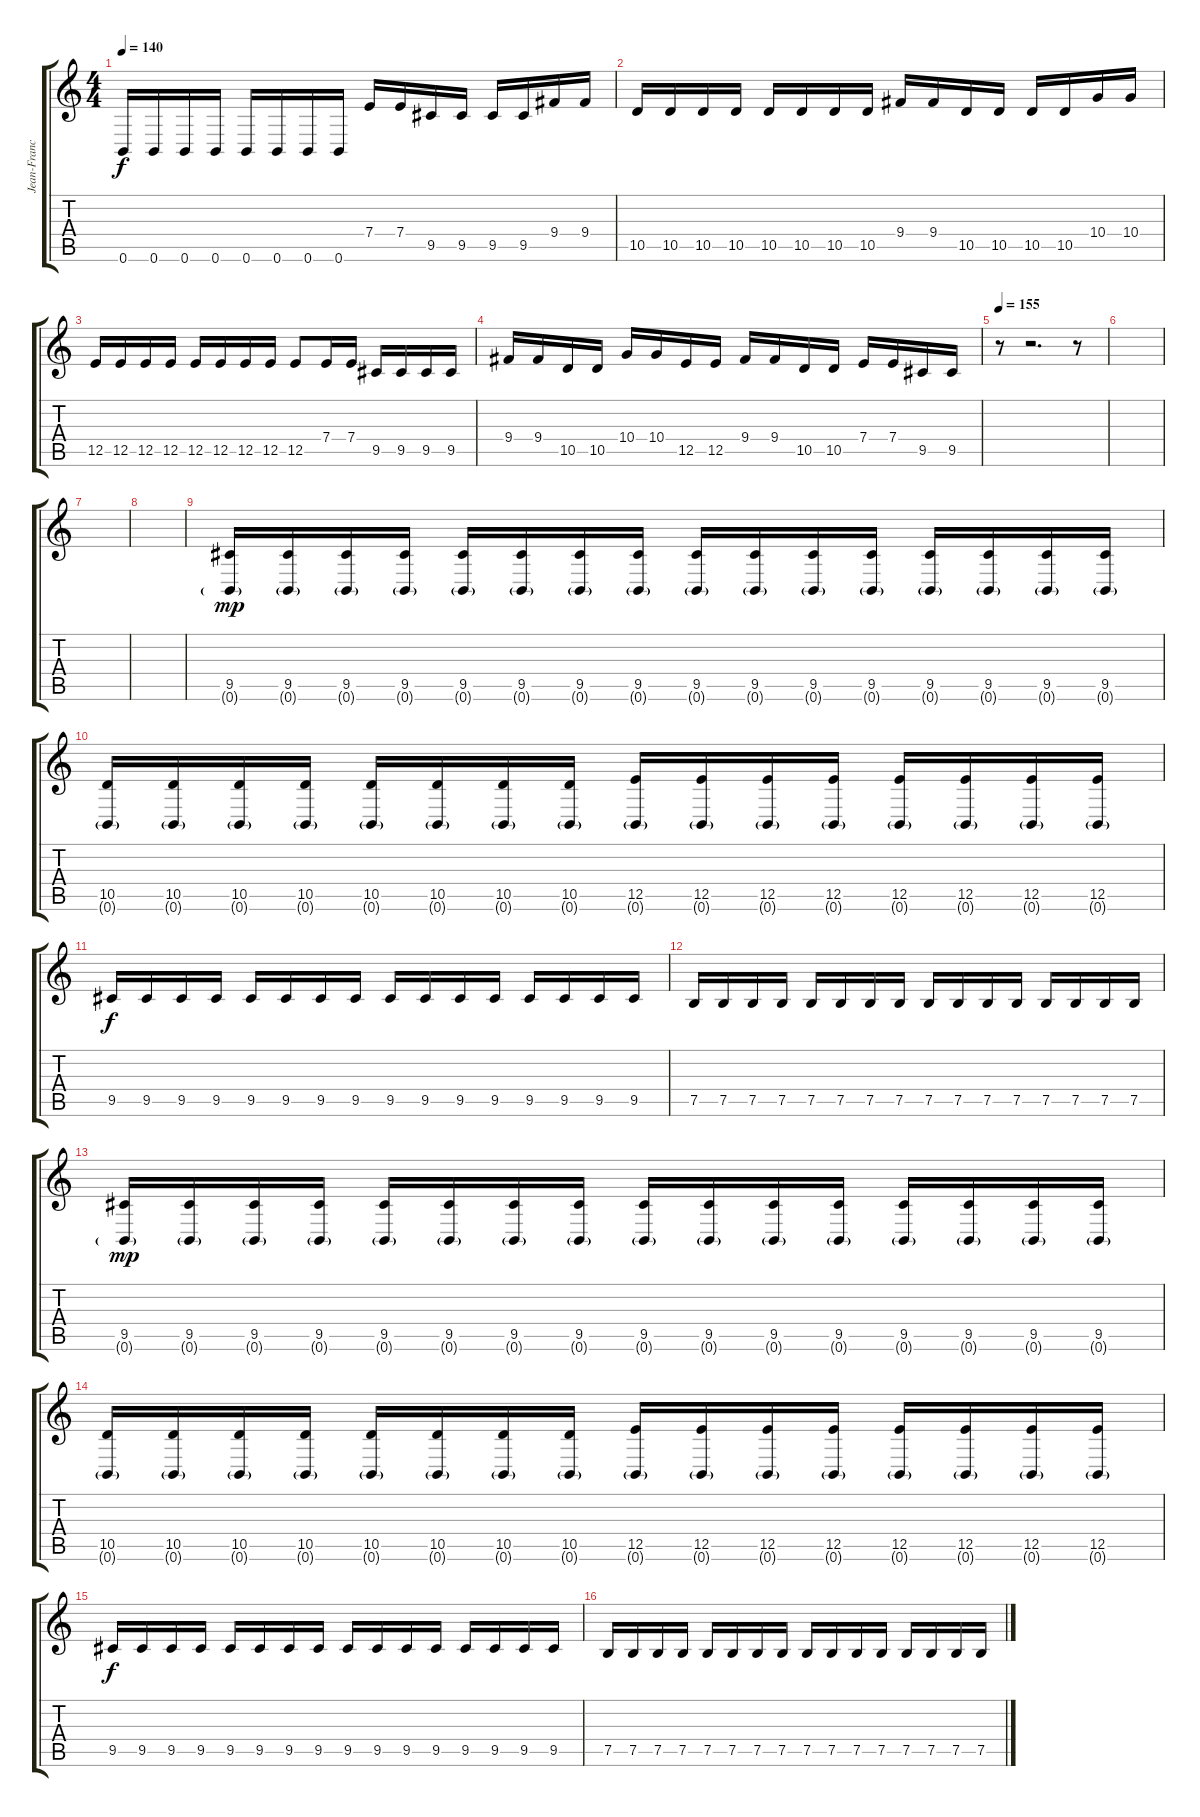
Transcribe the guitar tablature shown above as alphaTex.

\track ("Jean-Francois Dagenals (Rhythm)" "Jean-Franc") {instrument distortionguitar}
\staff {score tabs}
\tuning (B3 Gb3 D3 A2 E2 B1) {hide}
\ts (4 4)
\tempo 140
\clef g2
\ks c
0.6.16{dy f} 0.6.16 0.6.16 0.6.16 0.6.16 0.6.16 0.6.16 0.6.16 7.4.16 7.4.16 9.5.16 9.5.16 9.5.16 9.5.16 9.4.16 9.4.16 |
10.5.16 10.5.16 10.5.16 10.5.16 10.5.16 10.5.16 10.5.16 10.5.16 9.4.16 9.4.16 10.5.16 10.5.16 10.5.16 10.5.16 10.4.16 10.4.16 |
12.5.16 12.5.16 12.5.16 12.5.16 12.5.16 12.5.16 12.5.16 12.5.16 12.5.8 7.4.16 7.4.16 9.5.16 9.5.16 9.5.16 9.5.16 |
9.4.16 9.4.16 10.5.16 10.5.16 10.4.16 10.4.16 12.5.16 12.5.16 9.4.16 9.4.16 10.5.16 10.5.16 7.4.16 7.4.16 9.5.16 9.5.16 |
\tempo 155
r.8 r.2{d} r.8 |
|
|
|
(9.5 0.6{g}).16{dy mp} (9.5 0.6{g}).16 (9.5 0.6{g}).16 (9.5 0.6{g}).16 (9.5 0.6{g}).16 (9.5 0.6{g}).16 (9.5 0.6{g}).16 (9.5 0.6{g}).16 (9.5 0.6{g}).16 (9.5 0.6{g}).16 (9.5 0.6{g}).16 (9.5 0.6{g}).16 (9.5 0.6{g}).16 (9.5 0.6{g}).16 (9.5 0.6{g}).16 (9.5 0.6{g}).16 |
(10.5 0.6{g}).16 (10.5 0.6{g}).16 (10.5 0.6{g}).16 (10.5 0.6{g}).16 (10.5 0.6{g}).16 (10.5 0.6{g}).16 (10.5 0.6{g}).16 (10.5 0.6{g}).16 (12.5 0.6{g}).16 (12.5 0.6{g}).16 (12.5 0.6{g}).16 (12.5 0.6{g}).16 (12.5 0.6{g}).16 (12.5 0.6{g}).16 (12.5 0.6{g}).16 (12.5 0.6{g}).16 |
9.5.16{dy f} 9.5.16 9.5.16 9.5.16 9.5.16 9.5.16 9.5.16 9.5.16 9.5.16 9.5.16 9.5.16 9.5.16 9.5.16 9.5.16 9.5.16 9.5.16 |
7.5.16 7.5.16 7.5.16 7.5.16 7.5.16 7.5.16 7.5.16 7.5.16 7.5.16 7.5.16 7.5.16 7.5.16 7.5.16 7.5.16 7.5.16 7.5.16 |
(9.5 0.6{g}).16{dy mp} (9.5 0.6{g}).16 (9.5 0.6{g}).16 (9.5 0.6{g}).16 (9.5 0.6{g}).16 (9.5 0.6{g}).16 (9.5 0.6{g}).16 (9.5 0.6{g}).16 (9.5 0.6{g}).16 (9.5 0.6{g}).16 (9.5 0.6{g}).16 (9.5 0.6{g}).16 (9.5 0.6{g}).16 (9.5 0.6{g}).16 (9.5 0.6{g}).16 (9.5 0.6{g}).16 |
(10.5 0.6{g}).16 (10.5 0.6{g}).16 (10.5 0.6{g}).16 (10.5 0.6{g}).16 (10.5 0.6{g}).16 (10.5 0.6{g}).16 (10.5 0.6{g}).16 (10.5 0.6{g}).16 (12.5 0.6{g}).16 (12.5 0.6{g}).16 (12.5 0.6{g}).16 (12.5 0.6{g}).16 (12.5 0.6{g}).16 (12.5 0.6{g}).16 (12.5 0.6{g}).16 (12.5 0.6{g}).16 |
9.5.16{dy f} 9.5.16 9.5.16 9.5.16 9.5.16 9.5.16 9.5.16 9.5.16 9.5.16 9.5.16 9.5.16 9.5.16 9.5.16 9.5.16 9.5.16 9.5.16 |
7.5.16 7.5.16 7.5.16 7.5.16 7.5.16 7.5.16 7.5.16 7.5.16 7.5.16 7.5.16 7.5.16 7.5.16 7.5.16 7.5.16 7.5.16 7.5.16
